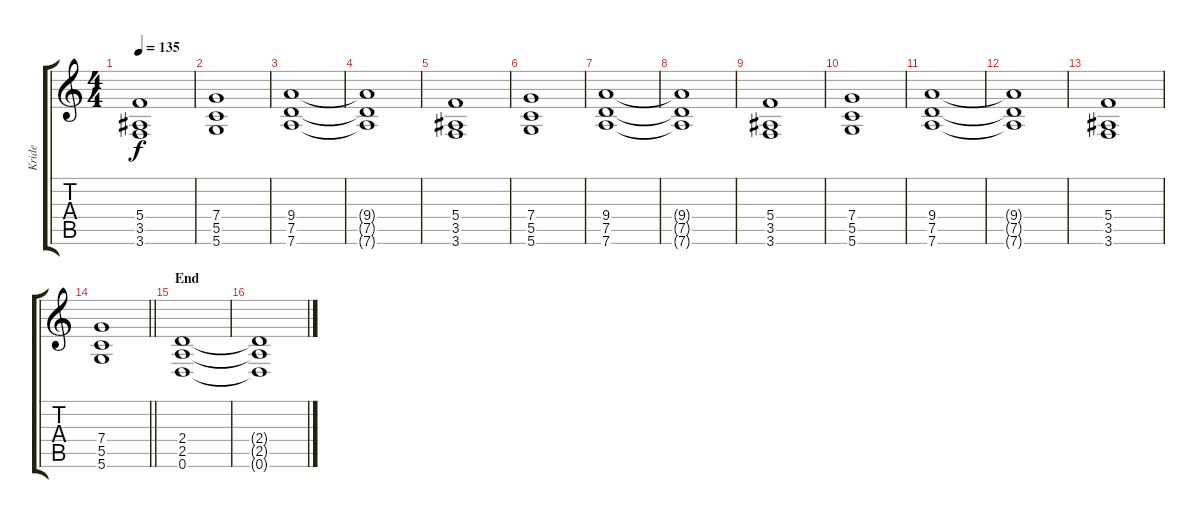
\track ("Kride" "Kride") {instrument distortionguitar}
\staff {score tabs}
\tuning (D4 A3 F3 C3 G2 D2) {hide}
\ts (4 4)
\tempo 135
\clef g2
\ks c
(5.4 3.5 3.6).1{dy f} |
(7.4 5.5 5.6).1 |
(9.4 7.5 7.6).1 |
(9.4{t} 7.5{t} 7.6{t}).1 |
(5.4 3.5 3.6).1 |
(7.4 5.5 5.6).1 |
(9.4 7.5 7.6).1 |
(9.4{t} 7.5{t} 7.6{t}).1 |
(5.4 3.5 3.6).1 |
(7.4 5.5 5.6).1 |
(9.4 7.5 7.6).1 |
(9.4{t} 7.5{t} 7.6{t}).1 |
(5.4 3.5 3.6).1 |
\barLineRight lightlight
(7.4 5.5 5.6).1 |
\section ("" "End")
(2.4 2.5 0.6).1 |
(2.4{t} 2.5{t} 0.6{t}).1
